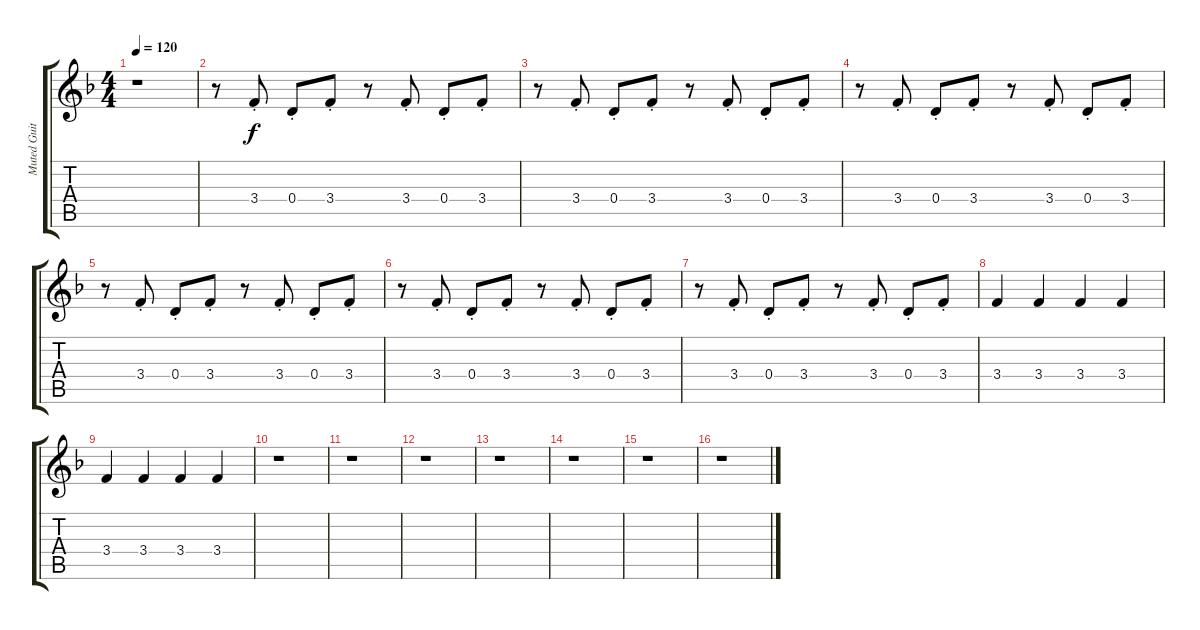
\track ("Muted Guitar" "Muted Guit") {instrument electricguitarmuted}
\staff {score tabs}
\tuning (E4 B3 G3 D3 A2 E2) {hide}
\ts (4 4)
\tempo 120
\clef g2
\ks f
r.1{dy f} |
r.8 3.4{st}.8 0.4{st}.8 3.4{st}.8 r.8 3.4{st}.8 0.4{st}.8 3.4{st}.8 |
r.8 3.4{st}.8 0.4{st}.8 3.4{st}.8 r.8 3.4{st}.8 0.4{st}.8 3.4{st}.8 |
r.8 3.4{st}.8 0.4{st}.8 3.4{st}.8 r.8 3.4{st}.8 0.4{st}.8 3.4{st}.8 |
r.8 3.4{st}.8 0.4{st}.8 3.4{st}.8 r.8 3.4{st}.8 0.4{st}.8 3.4{st}.8 |
r.8 3.4{st}.8 0.4{st}.8 3.4{st}.8 r.8 3.4{st}.8 0.4{st}.8 3.4{st}.8 |
r.8 3.4{st}.8 0.4{st}.8 3.4{st}.8 r.8 3.4{st}.8 0.4{st}.8 3.4{st}.8 |
3.4.4 3.4.4 3.4.4 3.4.4 |
3.4.4 3.4.4 3.4.4 3.4.4 |
r.1 |
r.1 |
r.1 |
r.1 |
r.1 |
r.1 |
r.1
